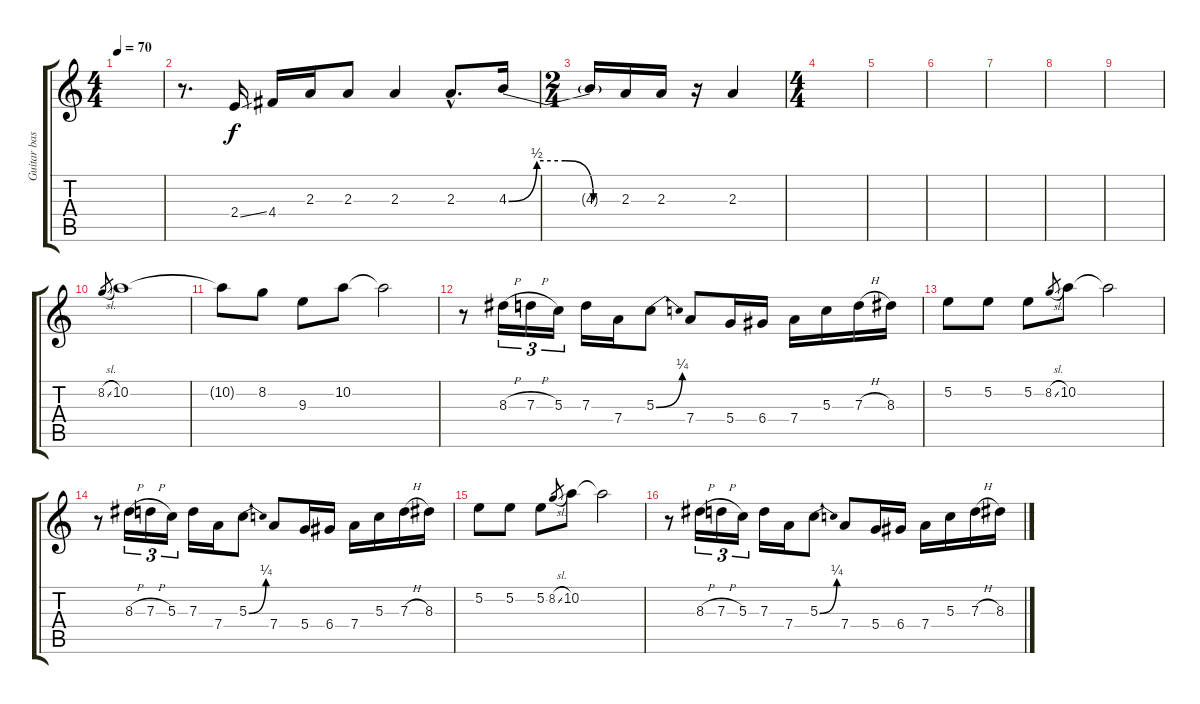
\track ("Guitar bass" "Guitar bas") {instrument acousticguitarsteel}
\staff {score tabs}
\tuning (E4 B3 G3 D3 A2 E2) {hide}
\ts (4 4)
\tempo 70
\clef g2
\ks c
|
r.8{d} 2.4{ss}.16 4.4.16 2.3.16 2.3.8 2.3.4 2.3{hac}.8{d} 4.3{be (custom 0 0 15 2 30 2 45 0 60 0)}.16 |
\ts (2 4)
4.3{t}.16 2.3.16 2.3.16 r.16 2.3.4 |
\ts (4 4)
|
|
|
|
|
|
8.2{sl}.8{gr} 10.2.1 |
10.2{t}.8 8.2.8 9.3.8 10.2.8 10.2{t}.2 |
r.8 8.3{h}.16{tu (3 2)} 7.3{h}.16{tu (3 2)} 5.3.16{tu (3 2)} 7.3.16 7.4.16 5.3{be (bend 0 0 60 1)}.8 7.4.8 5.4.16 6.4.16 7.4.16 5.3.16 7.3{h}.16 8.3.16 |
5.2.8 5.2.8 5.2.8 8.2{sl}.8{gr} 10.2.8 10.2{t}.2 |
r.8{volume 11} 8.3{h}.16{tu (3 2)} 7.3{h}.16{tu (3 2)} 5.3.16{tu (3 2)} 7.3.16 7.4.16 5.3{be (bend 0 0 60 1)}.8 7.4.8 5.4.16 6.4.16 7.4.16 5.3.16 7.3{h}.16 8.3.16 |
5.2.8{volume 9} 5.2.8 5.2.8 8.2{sl}.8{gr} 10.2.8 10.2{t}.2 |
r.8{volume 7} 8.3{h}.16{tu (3 2)} 7.3{h}.16{tu (3 2)} 5.3.16{tu (3 2)} 7.3.16 7.4.16 5.3{be (bend 0 0 60 1)}.8 7.4.8 5.4.16 6.4.16 7.4.16 5.3.16 7.3{h}.16 8.3.16
